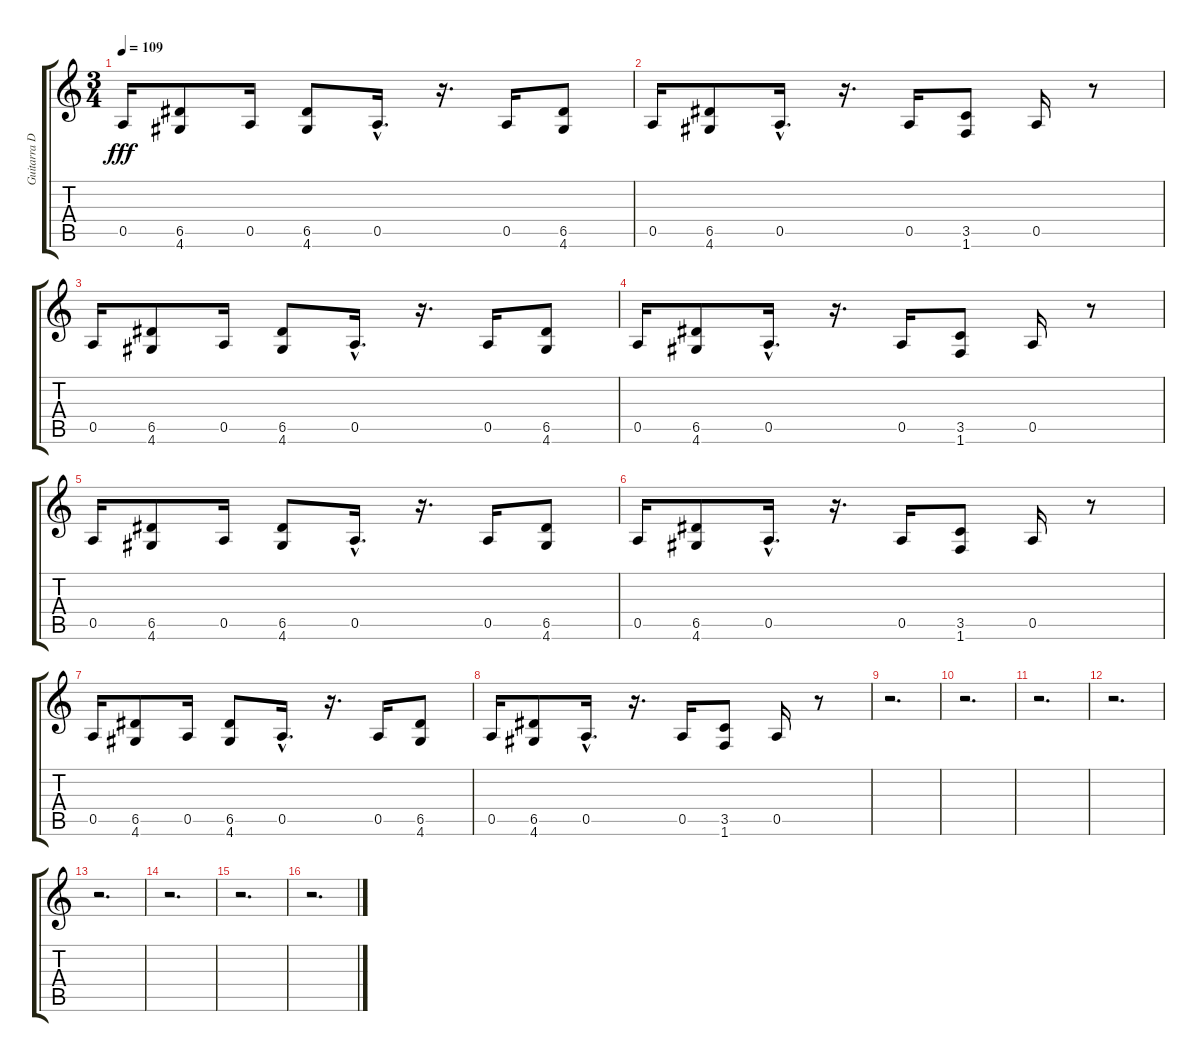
\track ("Guitarra Dist. 2" "Guitarra D") {instrument distortionguitar}
\staff {score tabs}
\tuning (E4 B3 G3 D3 A2 E2) {hide}
\ts (3 4)
\tempo 109
\clef g2
\ks c
0.5.16{dy fff} (6.5 4.6).8 0.5.16 (6.5 4.6).8 0.5{hac}.16{d} r.16{d} 0.5.16 (6.5 4.6).8 |
0.5.16 (6.5 4.6).8 0.5{hac}.16{d} r.16{d} 0.5.16 (3.5 1.6).8 0.5.16 r.8 |
0.5.16 (6.5 4.6).8 0.5.16 (6.5 4.6).8 0.5{hac}.16{d} r.16{d} 0.5.16 (6.5 4.6).8 |
0.5.16 (6.5 4.6).8 0.5{hac}.16{d} r.16{d} 0.5.16 (3.5 1.6).8 0.5.16 r.8 |
0.5.16 (6.5 4.6).8 0.5.16 (6.5 4.6).8 0.5{hac}.16{d} r.16{d} 0.5.16 (6.5 4.6).8 |
0.5.16 (6.5 4.6).8 0.5{hac}.16{d} r.16{d} 0.5.16 (3.5 1.6).8 0.5.16 r.8 |
0.5.16 (6.5 4.6).8 0.5.16 (6.5 4.6).8 0.5{hac}.16{d} r.16{d} 0.5.16 (6.5 4.6).8 |
0.5.16 (6.5 4.6).8 0.5{hac}.16{d} r.16{d} 0.5.16 (3.5 1.6).8 0.5.16 r.8 |
r.2{d} |
r.2{d} |
r.2{d} |
r.2{d} |
r.2{d} |
r.2{d} |
r.2{d} |
r.2{d}
